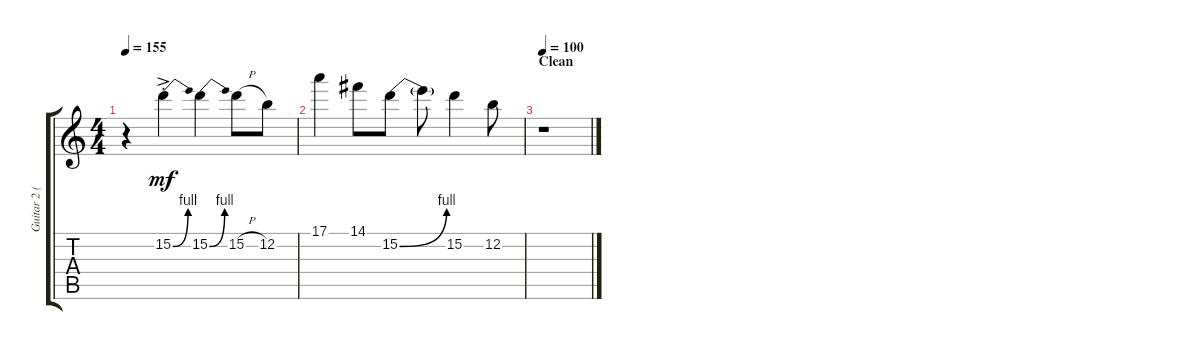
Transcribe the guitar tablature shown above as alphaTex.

\track ("Guitar 2 (Smith)" "Guitar 2 (") {instrument distortionguitar}
\staff {score tabs}
\tuning (E4 B3 G3 D3 A2 E2) {hide}
\ts (4 4)
\tempo 155
\clef g2
\ks c
r.4{dy mf} 15.2{be (bend 0 0 60 4) ac st}.4 15.2{be (bend 0 0 60 4)}.4 15.2{h}.8 12.2.8 |
17.1.4 14.1.8 15.2{be (bend 0 0 60 4)}.8 15.2{t}.8 15.2.4 12.2.8 |
\section ("" "Clean")
\tempo 100
r.1
